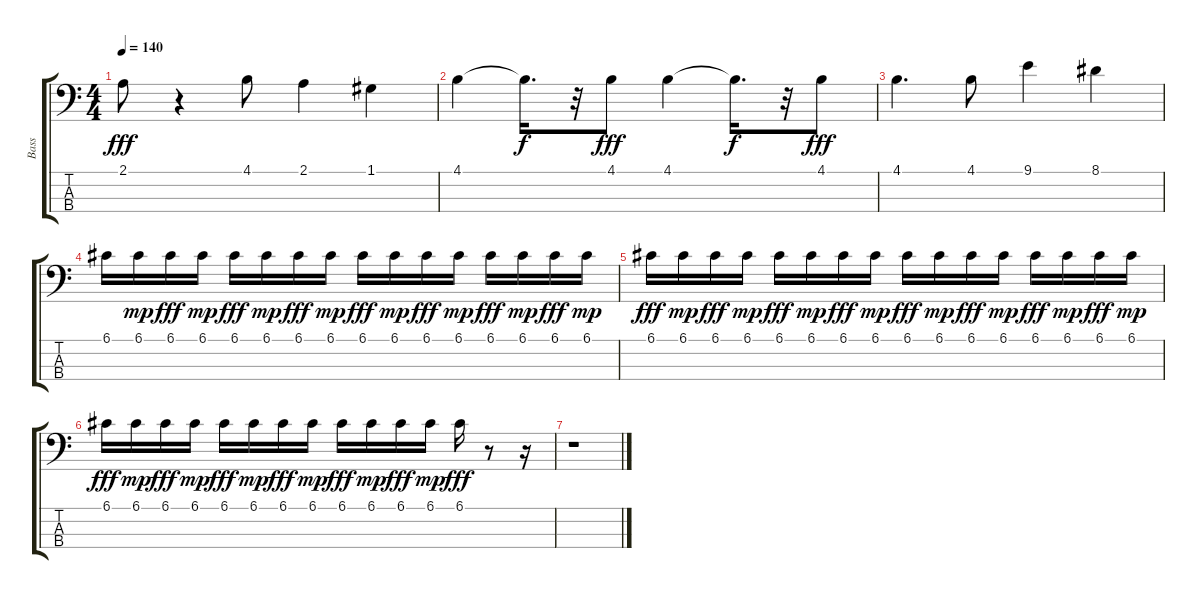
\track ("Bass" "Bass") {instrument electricbasspick}
\staff {score tabs}
\tuning (G2 D2 A1 E1) {hide}
\ts (4 4)
\tempo 140
\clef f4
\ks c
2.1.8{dy fff} r.4 4.1.8 2.1.4 1.1.4 |
4.1.4 4.1{t}.16{d dy f} r.32 4.1.8{dy fff} 4.1.4 4.1{t}.16{d dy f} r.32 4.1.8{dy fff} |
4.1.4{d} 4.1.8 9.1.4 8.1.4 |
6.1.16{volume 0 instrument lead6voice} 6.1.16{dy mp} 6.1.16{dy fff} 6.1.16{dy mp volume 1} 6.1.16{dy fff volume 1} 6.1.16{dy mp volume 2} 6.1.16{dy fff volume 3} 6.1.16{dy mp volume 4} 6.1.16{dy fff volume 6} 6.1.16{dy mp volume 7} 6.1.16{dy fff volume 8} 6.1.16{dy mp volume 9} 6.1.16{dy fff volume 11} 6.1.16{dy mp volume 12} 6.1.16{dy fff volume 13} 6.1.16{dy mp volume 14} |
6.1.16{dy fff volume 16} 6.1.16{dy mp} 6.1.16{dy fff} 6.1.16{dy mp} 6.1.16{dy fff} 6.1.16{dy mp} 6.1.16{dy fff} 6.1.16{dy mp} 6.1.16{dy fff} 6.1.16{dy mp} 6.1.16{dy fff} 6.1.16{dy mp} 6.1.16{dy fff} 6.1.16{dy mp} 6.1.16{dy fff volume 16} 6.1.16{dy mp volume 14} |
6.1.16{dy fff volume 13} 6.1.16{dy mp volume 12} 6.1.16{dy fff volume 11} 6.1.16{dy mp volume 9} 6.1.16{dy fff volume 8} 6.1.16{dy mp volume 7} 6.1.16{dy fff volume 6} 6.1.16{dy mp volume 4} 6.1.16{dy fff volume 3} 6.1.16{dy mp volume 2} 6.1.16{dy fff volume 0} 6.1.16{dy mp volume 1} 6.1.16{dy fff volume 0} r.8 r.16 |
r.1
